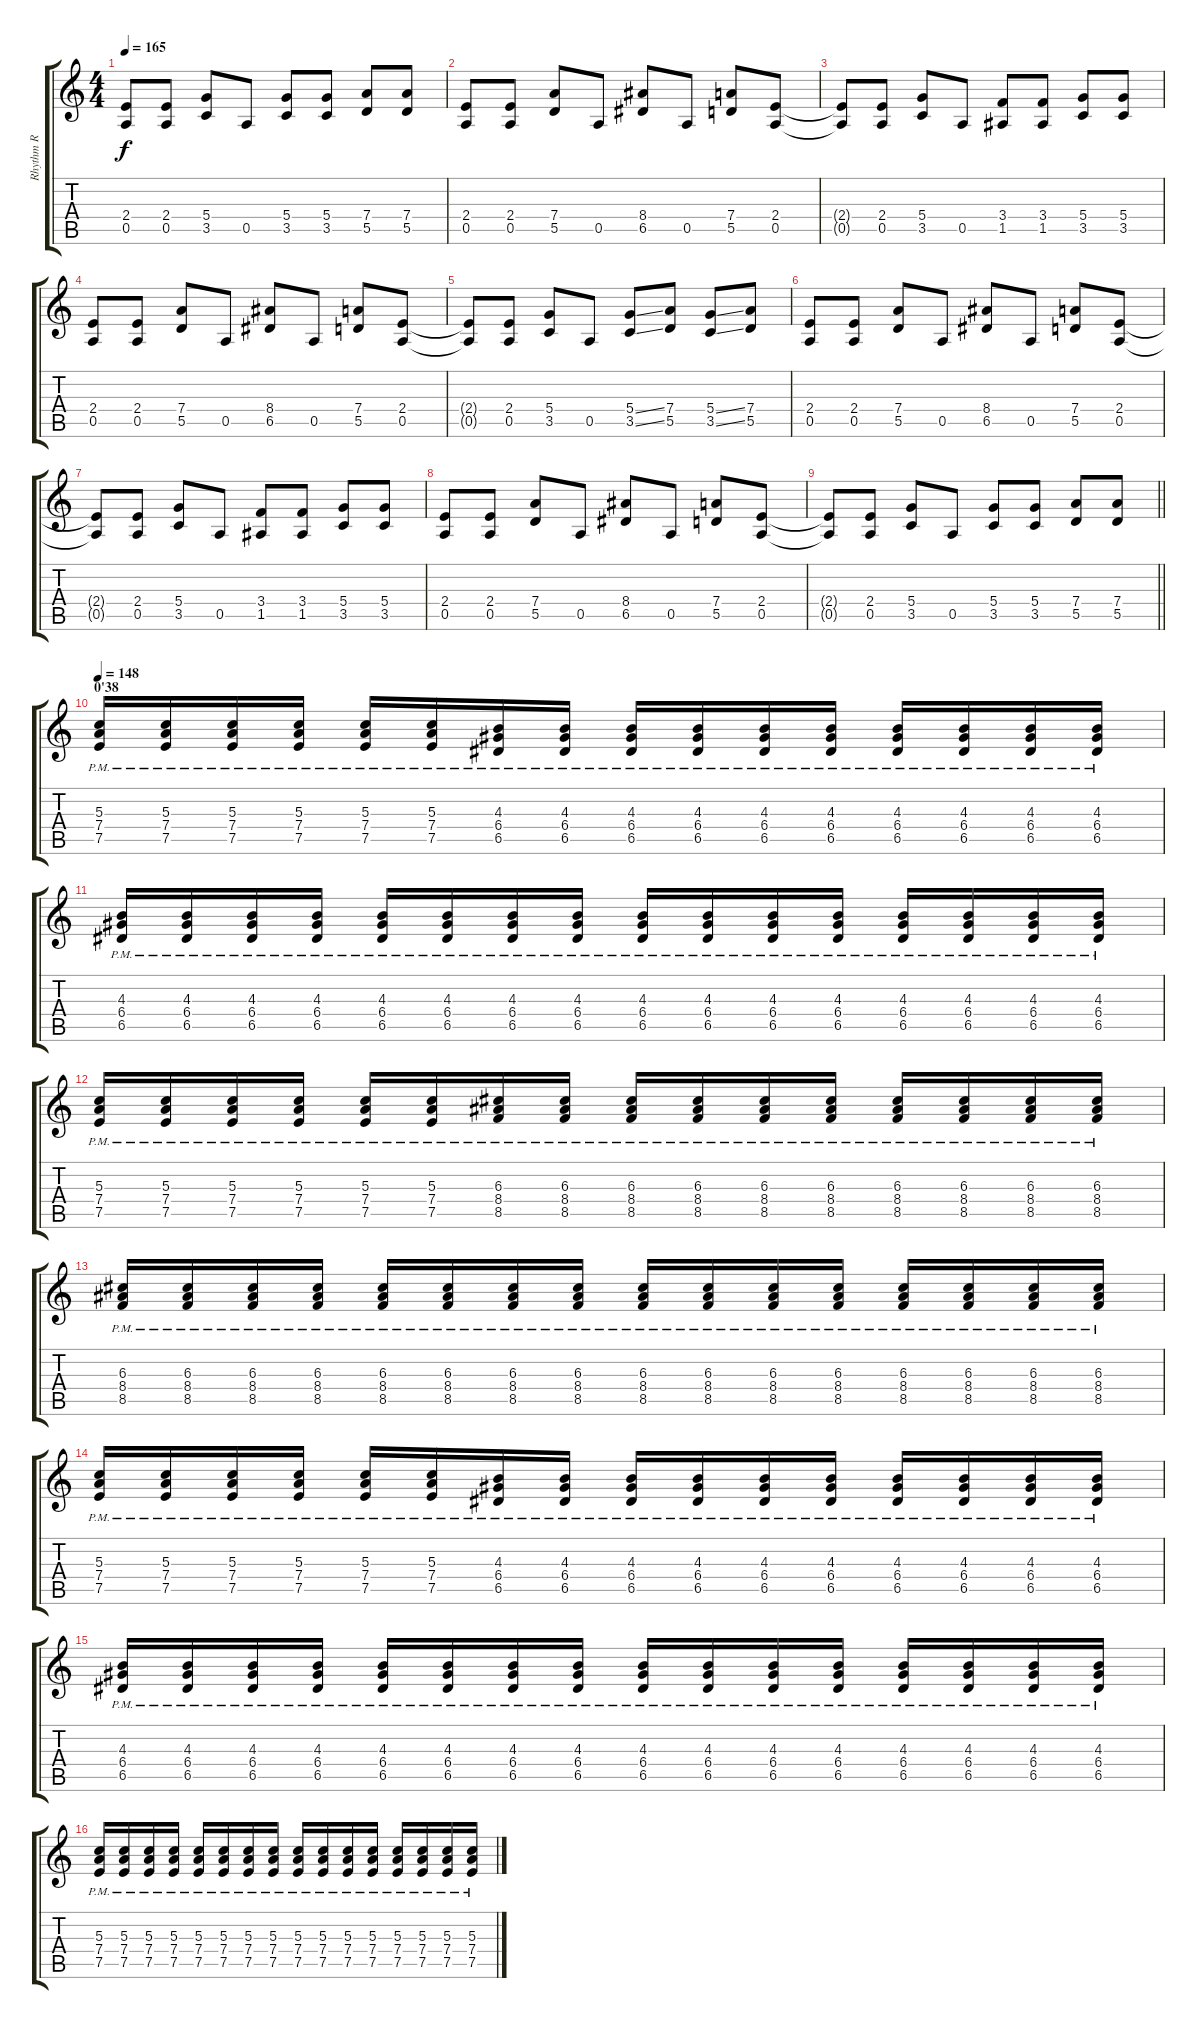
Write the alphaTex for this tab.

\track ("Rhythm R" "Rhythm R") {instrument distortionguitar}
\staff {score tabs}
\tuning (E4 B3 G3 D3 A2 E2) {hide}
\ts (4 4)
\tempo 165
\clef g2
\ks c
(2.4{t} 0.5{t}).8{dy f} (2.4 0.5).8 (5.4 3.5).8 0.5.8 (5.4 3.5).8 (5.4 3.5).8 (7.4 5.5).8 (7.4 5.5).8 |
(2.4 0.5).8 (2.4 0.5).8 (7.4 5.5).8 0.5.8 (8.4 6.5).8 0.5.8 (7.4 5.5).8 (2.4 0.5).8 |
(2.4{t} 0.5{t}).8 (2.4 0.5).8 (5.4 3.5).8 0.5.8 (3.4 1.5).8 (3.4 1.5).8 (5.4 3.5).8 (5.4 3.5).8 |
(2.4 0.5).8 (2.4 0.5).8 (7.4 5.5).8 0.5.8 (8.4 6.5).8 0.5.8 (7.4 5.5).8 (2.4 0.5).8 |
(2.4{t} 0.5{t}).8 (2.4 0.5).8 (5.4 3.5).8 0.5.8 (5.4{ss} 3.5{ss}).8 (7.4 5.5).8 (5.4{ss} 3.5{ss}).8 (7.4 5.5).8 |
(2.4 0.5).8 (2.4 0.5).8 (7.4 5.5).8 0.5.8 (8.4 6.5).8 0.5.8 (7.4 5.5).8 (2.4 0.5).8 |
(2.4{t} 0.5{t}).8 (2.4 0.5).8 (5.4 3.5).8 0.5.8 (3.4 1.5).8 (3.4 1.5).8 (5.4 3.5).8 (5.4 3.5).8 |
(2.4 0.5).8 (2.4 0.5).8 (7.4 5.5).8 0.5.8 (8.4 6.5).8 0.5.8 (7.4 5.5).8 (2.4 0.5).8 |
\barLineRight lightlight
(2.4{t} 0.5{t}).8 (2.4 0.5).8 (5.4 3.5).8 0.5.8 (5.4 3.5).8 (5.4 3.5).8 (7.4 5.5).8 (7.4 5.5).8 |
\section ("" "0'38")
\tempo 148
(5.3{pm} 7.4{pm} 7.5{pm}).16 (5.3{pm} 7.4{pm} 7.5{pm}).16 (5.3{pm} 7.4{pm} 7.5{pm}).16 (5.3{pm} 7.4{pm} 7.5{pm}).16 (5.3{pm} 7.4{pm} 7.5{pm}).16 (5.3{pm} 7.4{pm} 7.5{pm}).16 (4.3{pm} 6.4{pm} 6.5{pm}).16 (4.3{pm} 6.4{pm} 6.5{pm}).16 (4.3{pm} 6.4{pm} 6.5{pm}).16 (4.3{pm} 6.4{pm} 6.5{pm}).16 (4.3{pm} 6.4{pm} 6.5{pm}).16 (4.3{pm} 6.4{pm} 6.5{pm}).16 (4.3{pm} 6.4{pm} 6.5{pm}).16 (4.3{pm} 6.4{pm} 6.5{pm}).16 (4.3{pm} 6.4{pm} 6.5{pm}).16 (4.3{pm} 6.4{pm} 6.5{pm}).16 |
(4.3{pm} 6.4{pm} 6.5{pm}).16 (4.3{pm} 6.4{pm} 6.5{pm}).16 (4.3{pm} 6.4{pm} 6.5{pm}).16 (4.3{pm} 6.4{pm} 6.5{pm}).16 (4.3{pm} 6.4{pm} 6.5{pm}).16 (4.3{pm} 6.4{pm} 6.5{pm}).16 (4.3{pm} 6.4{pm} 6.5{pm}).16 (4.3{pm} 6.4{pm} 6.5{pm}).16 (4.3{pm} 6.4{pm} 6.5{pm}).16 (4.3{pm} 6.4{pm} 6.5{pm}).16 (4.3{pm} 6.4{pm} 6.5{pm}).16 (4.3{pm} 6.4{pm} 6.5{pm}).16 (4.3{pm} 6.4{pm} 6.5{pm}).16 (4.3{pm} 6.4{pm} 6.5{pm}).16 (4.3{pm} 6.4{pm} 6.5{pm}).16 (4.3{pm} 6.4{pm} 6.5{pm}).16 |
(5.3{pm} 7.4{pm} 7.5{pm}).16 (5.3{pm} 7.4{pm} 7.5{pm}).16 (5.3{pm} 7.4{pm} 7.5{pm}).16 (5.3{pm} 7.4{pm} 7.5{pm}).16 (5.3{pm} 7.4{pm} 7.5{pm}).16 (5.3{pm} 7.4{pm} 7.5{pm}).16 (6.3{pm} 8.4{pm} 8.5{pm}).16 (6.3{pm} 8.4{pm} 8.5{pm}).16 (6.3{pm} 8.4{pm} 8.5{pm}).16 (6.3{pm} 8.4{pm} 8.5{pm}).16 (6.3{pm} 8.4{pm} 8.5{pm}).16 (6.3{pm} 8.4{pm} 8.5{pm}).16 (6.3{pm} 8.4{pm} 8.5{pm}).16 (6.3{pm} 8.4{pm} 8.5{pm}).16 (6.3{pm} 8.4{pm} 8.5{pm}).16 (6.3{pm} 8.4{pm} 8.5{pm}).16 |
(6.3{pm} 8.4{pm} 8.5{pm}).16 (6.3{pm} 8.4{pm} 8.5{pm}).16 (6.3{pm} 8.4{pm} 8.5{pm}).16 (6.3{pm} 8.4{pm} 8.5{pm}).16 (6.3{pm} 8.4{pm} 8.5{pm}).16 (6.3{pm} 8.4{pm} 8.5{pm}).16 (6.3{pm} 8.4{pm} 8.5{pm}).16 (6.3{pm} 8.4{pm} 8.5{pm}).16 (6.3{pm} 8.4{pm} 8.5{pm}).16 (6.3{pm} 8.4{pm} 8.5{pm}).16 (6.3{pm} 8.4{pm} 8.5{pm}).16 (6.3{pm} 8.4{pm} 8.5{pm}).16 (6.3{pm} 8.4{pm} 8.5{pm}).16 (6.3{pm} 8.4{pm} 8.5{pm}).16 (6.3{pm} 8.4{pm} 8.5{pm}).16 (6.3{pm} 8.4{pm} 8.5{pm}).16 |
(5.3{pm} 7.4{pm} 7.5{pm}).16 (5.3{pm} 7.4{pm} 7.5{pm}).16 (5.3{pm} 7.4{pm} 7.5{pm}).16 (5.3{pm} 7.4{pm} 7.5{pm}).16 (5.3{pm} 7.4{pm} 7.5{pm}).16 (5.3{pm} 7.4{pm} 7.5{pm}).16 (4.3{pm} 6.4{pm} 6.5{pm}).16 (4.3{pm} 6.4{pm} 6.5{pm}).16 (4.3{pm} 6.4{pm} 6.5{pm}).16 (4.3{pm} 6.4{pm} 6.5{pm}).16 (4.3{pm} 6.4{pm} 6.5{pm}).16 (4.3{pm} 6.4{pm} 6.5{pm}).16 (4.3{pm} 6.4{pm} 6.5{pm}).16 (4.3{pm} 6.4{pm} 6.5{pm}).16 (4.3{pm} 6.4{pm} 6.5{pm}).16 (4.3{pm} 6.4{pm} 6.5{pm}).16 |
(4.3{pm} 6.4{pm} 6.5{pm}).16 (4.3{pm} 6.4{pm} 6.5{pm}).16 (4.3{pm} 6.4{pm} 6.5{pm}).16 (4.3{pm} 6.4{pm} 6.5{pm}).16 (4.3{pm} 6.4{pm} 6.5{pm}).16 (4.3{pm} 6.4{pm} 6.5{pm}).16 (4.3{pm} 6.4{pm} 6.5{pm}).16 (4.3{pm} 6.4{pm} 6.5{pm}).16 (4.3{pm} 6.4{pm} 6.5{pm}).16 (4.3{pm} 6.4{pm} 6.5{pm}).16 (4.3{pm} 6.4{pm} 6.5{pm}).16 (4.3{pm} 6.4{pm} 6.5{pm}).16 (4.3{pm} 6.4{pm} 6.5{pm}).16 (4.3{pm} 6.4{pm} 6.5{pm}).16 (4.3{pm} 6.4{pm} 6.5{pm}).16 (4.3{pm} 6.4{pm} 6.5{pm}).16 |
(5.3{pm} 7.4{pm} 7.5{pm}).16 (5.3{pm} 7.4{pm} 7.5{pm}).16 (5.3{pm} 7.4{pm} 7.5{pm}).16 (5.3{pm} 7.4{pm} 7.5{pm}).16 (5.3{pm} 7.4{pm} 7.5{pm}).16 (5.3{pm} 7.4{pm} 7.5{pm}).16 (5.3{pm} 7.4{pm} 7.5{pm}).16 (5.3{pm} 7.4{pm} 7.5{pm}).16 (5.3{pm} 7.4{pm} 7.5{pm}).16 (5.3{pm} 7.4{pm} 7.5{pm}).16 (5.3{pm} 7.4{pm} 7.5{pm}).16 (5.3{pm} 7.4{pm} 7.5{pm}).16 (5.3{pm} 7.4{pm} 7.5{pm}).16 (5.3{pm} 7.4{pm} 7.5{pm}).16 (5.3{pm} 7.4{pm} 7.5{pm}).16 (5.3{pm} 7.4{pm} 7.5{pm}).16
